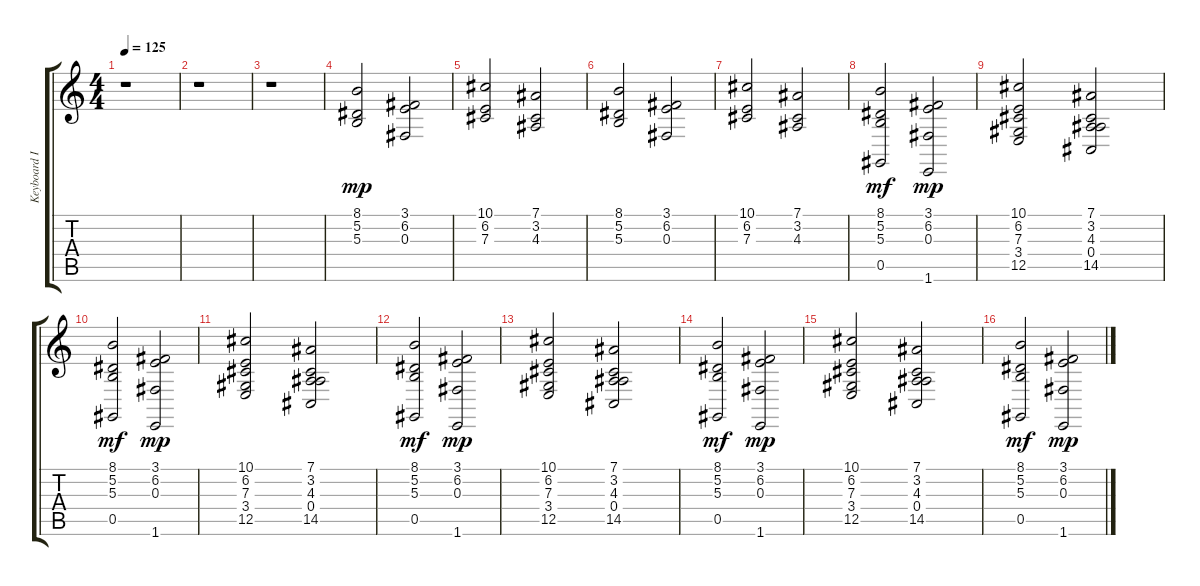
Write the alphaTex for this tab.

\track ("Keyboard I" "Keyboard I") {instrument stringensemble1}
\staff {score tabs}
\tuning (Eb4 Bb3 Gb3 Db3 Ab2 Eb2) {hide}
\ts (4 4)
\tempo 125
\clef g2
\ks c
r.1{dy mp instrument stringensemble1} |
r.1 |
r.1 |
(8.1 5.2 5.3).2 (3.1 6.2 0.3).2 |
(10.1 6.2 7.3).2 (7.1 3.2 4.3).2 |
(8.1 5.2 5.3).2 (3.1 6.2 0.3).2 |
(10.1 6.2 7.3).2 (7.1 3.2 4.3).2 |
(8.1 5.2 5.3 0.5).2{dy mf} (3.1 6.2 0.3 1.6).2{dy mp} |
(10.1 6.2 7.3 3.4 12.5).2 (7.1 3.2 4.3 0.4 14.5).2 |
(8.1 5.2 5.3 0.5).2{dy mf} (3.1 6.2 0.3 1.6).2{dy mp} |
(10.1 6.2 7.3 3.4 12.5).2 (7.1 3.2 4.3 0.4 14.5).2 |
(8.1 5.2 5.3 0.5).2{dy mf} (3.1 6.2 0.3 1.6).2{dy mp} |
(10.1 6.2 7.3 3.4 12.5).2 (7.1 3.2 4.3 0.4 14.5).2 |
(8.1 5.2 5.3 0.5).2{dy mf} (3.1 6.2 0.3 1.6).2{dy mp} |
(10.1 6.2 7.3 3.4 12.5).2 (7.1 3.2 4.3 0.4 14.5).2 |
(8.1 5.2 5.3 0.5).2{dy mf} (3.1 6.2 0.3 1.6).2{dy mp}
